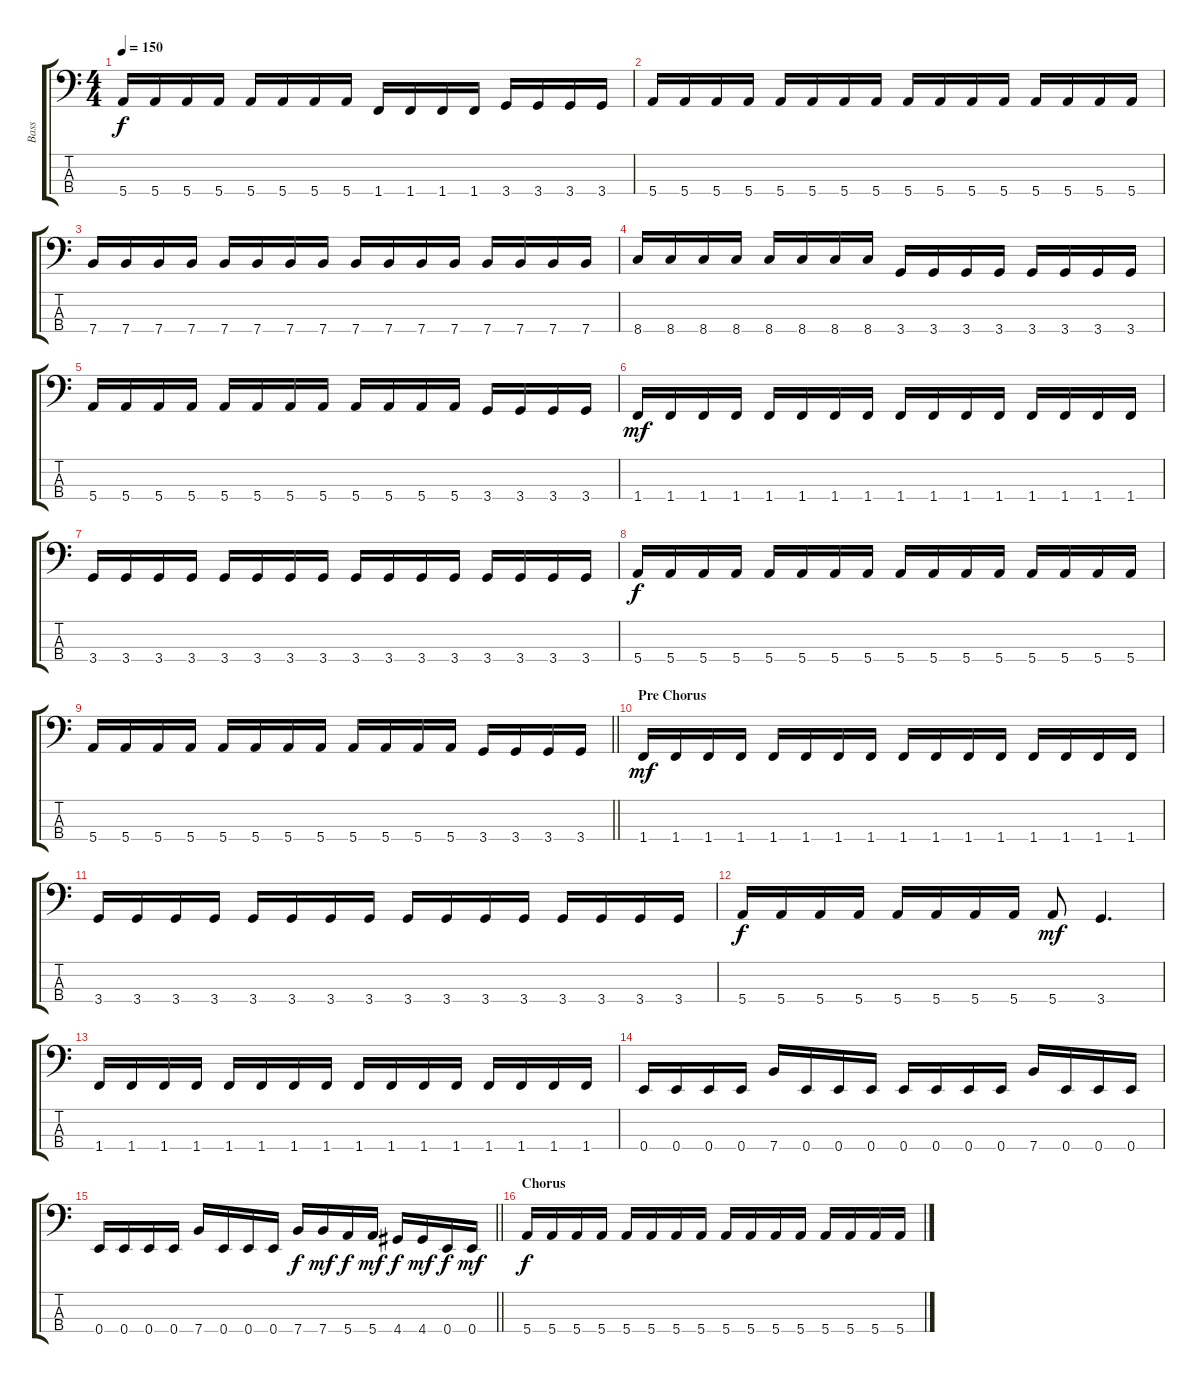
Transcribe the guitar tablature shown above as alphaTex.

\track ("Bass" "Bass") {instrument electricbassfinger}
\staff {score tabs}
\tuning (G2 D2 A1 E1) {hide}
\ts (4 4)
\tempo 150
\clef f4
\ks c
5.4.16{dy f} 5.4.16 5.4.16 5.4.16 5.4.16 5.4.16 5.4.16 5.4.16 1.4.16 1.4.16 1.4.16 1.4.16 3.4.16 3.4.16 3.4.16 3.4.16 |
5.4.16 5.4.16 5.4.16 5.4.16 5.4.16 5.4.16 5.4.16 5.4.16 5.4.16 5.4.16 5.4.16 5.4.16 5.4.16 5.4.16 5.4.16 5.4.16 |
7.4.16 7.4.16 7.4.16 7.4.16 7.4.16 7.4.16 7.4.16 7.4.16 7.4.16 7.4.16 7.4.16 7.4.16 7.4.16 7.4.16 7.4.16 7.4.16 |
8.4.16 8.4.16 8.4.16 8.4.16 8.4.16 8.4.16 8.4.16 8.4.16 3.4.16 3.4.16 3.4.16 3.4.16 3.4.16 3.4.16 3.4.16 3.4.16 |
5.4.16 5.4.16 5.4.16 5.4.16 5.4.16 5.4.16 5.4.16 5.4.16 5.4.16 5.4.16 5.4.16 5.4.16 3.4.16 3.4.16 3.4.16 3.4.16 |
1.4.16{dy mf} 1.4.16 1.4.16 1.4.16 1.4.16 1.4.16 1.4.16 1.4.16 1.4.16 1.4.16 1.4.16 1.4.16 1.4.16 1.4.16 1.4.16 1.4.16 |
3.4.16 3.4.16 3.4.16 3.4.16 3.4.16 3.4.16 3.4.16 3.4.16 3.4.16 3.4.16 3.4.16 3.4.16 3.4.16 3.4.16 3.4.16 3.4.16 |
5.4.16{dy f} 5.4.16 5.4.16 5.4.16 5.4.16 5.4.16 5.4.16 5.4.16 5.4.16 5.4.16 5.4.16 5.4.16 5.4.16 5.4.16 5.4.16 5.4.16 |
\barLineRight lightlight
5.4.16 5.4.16 5.4.16 5.4.16 5.4.16 5.4.16 5.4.16 5.4.16 5.4.16 5.4.16 5.4.16 5.4.16 3.4.16 3.4.16 3.4.16 3.4.16 |
\section ("" "Pre Chorus")
1.4.16{dy mf} 1.4.16 1.4.16 1.4.16 1.4.16 1.4.16 1.4.16 1.4.16 1.4.16 1.4.16 1.4.16 1.4.16 1.4.16 1.4.16 1.4.16 1.4.16 |
3.4.16 3.4.16 3.4.16 3.4.16 3.4.16 3.4.16 3.4.16 3.4.16 3.4.16 3.4.16 3.4.16 3.4.16 3.4.16 3.4.16 3.4.16 3.4.16 |
5.4.16{dy f} 5.4.16 5.4.16 5.4.16 5.4.16 5.4.16 5.4.16 5.4.16 5.4.8{dy mf} 3.4.4{d} |
1.4.16 1.4.16 1.4.16 1.4.16 1.4.16 1.4.16 1.4.16 1.4.16 1.4.16 1.4.16 1.4.16 1.4.16 1.4.16 1.4.16 1.4.16 1.4.16 |
0.4.16 0.4.16 0.4.16 0.4.16 7.4.16 0.4.16 0.4.16 0.4.16 0.4.16 0.4.16 0.4.16 0.4.16 7.4.16 0.4.16 0.4.16 0.4.16 |
\barLineRight lightlight
0.4.16 0.4.16 0.4.16 0.4.16 7.4.16 0.4.16 0.4.16 0.4.16 7.4.16{dy f} 7.4.16{dy mf} 5.4.16{dy f} 5.4.16{dy mf} 4.4.16{dy f} 4.4.16{dy mf} 0.4.16{dy f} 0.4.16{dy mf} |
\section ("" "Chorus")
5.4.16{dy f} 5.4.16 5.4.16 5.4.16 5.4.16 5.4.16 5.4.16 5.4.16 5.4.16 5.4.16 5.4.16 5.4.16 5.4.16 5.4.16 5.4.16 5.4.16
